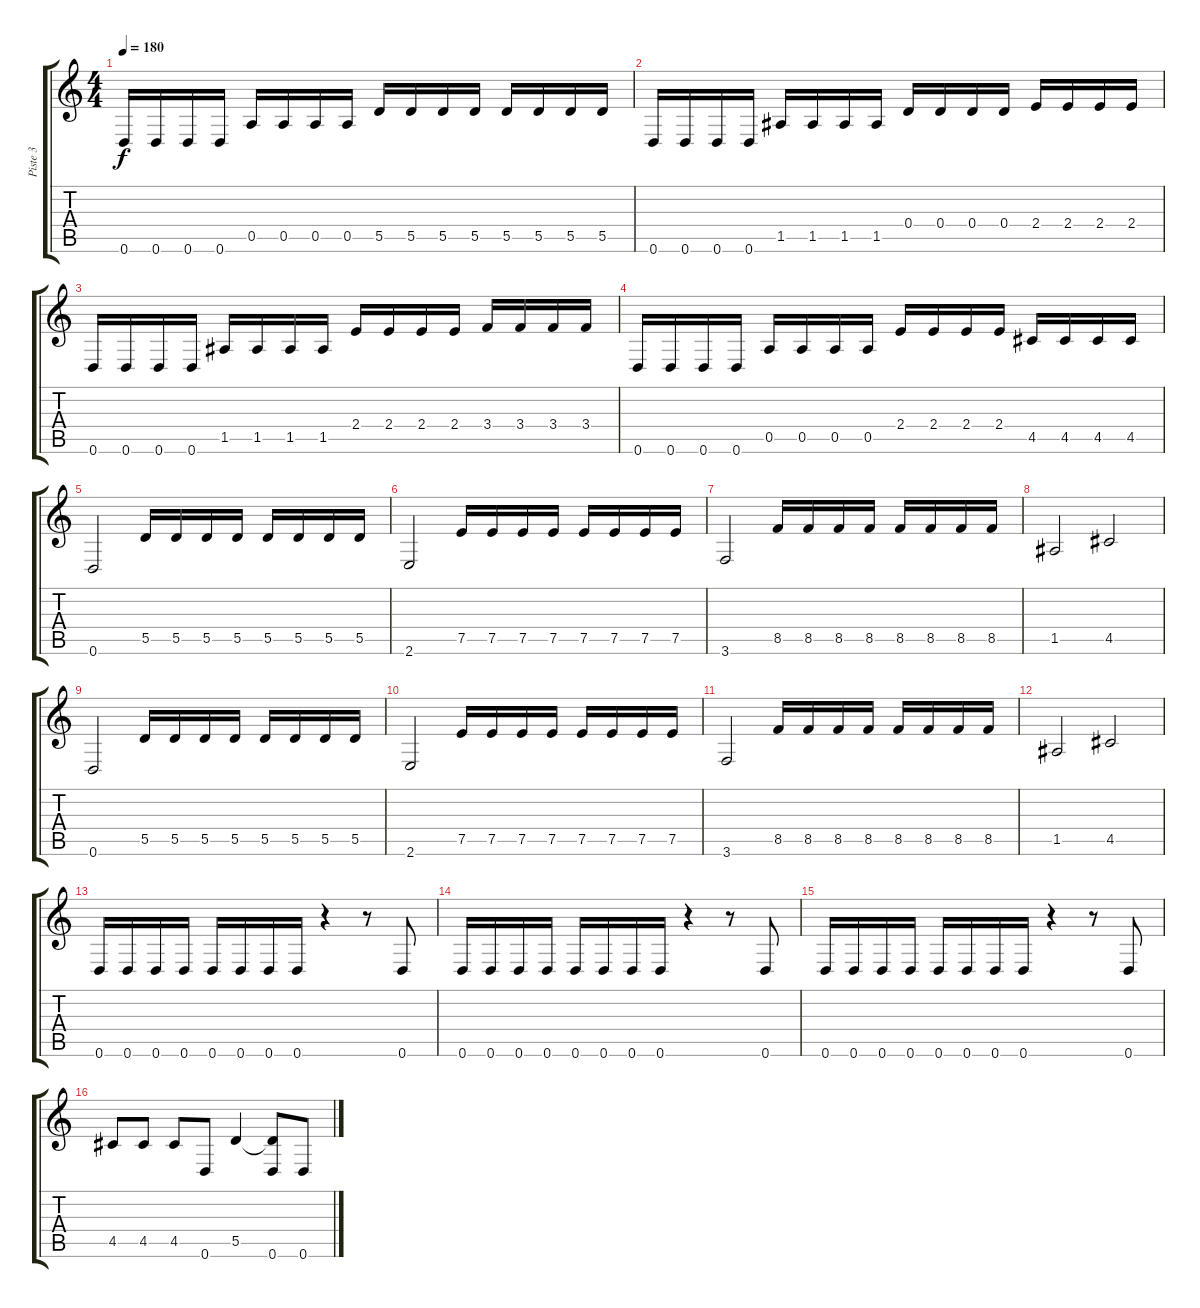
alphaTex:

\track ("Piste 3" "Piste 3") {instrument electricbassfinger}
\staff {score tabs}
\tuning (E4 B3 G3 D3 A2 D2) {hide}
\ts (4 4)
\tempo 180
\clef g2
\ks c
0.6.16{dy f} 0.6.16 0.6.16 0.6.16 0.5.16 0.5.16 0.5.16 0.5.16 5.5.16 5.5.16 5.5.16 5.5.16 5.5.16 5.5.16 5.5.16 5.5.16 |
0.6.16 0.6.16 0.6.16 0.6.16 1.5.16 1.5.16 1.5.16 1.5.16 0.4.16 0.4.16 0.4.16 0.4.16 2.4.16 2.4.16 2.4.16 2.4.16 |
0.6.16 0.6.16 0.6.16 0.6.16 1.5.16 1.5.16 1.5.16 1.5.16 2.4.16 2.4.16 2.4.16 2.4.16 3.4.16 3.4.16 3.4.16 3.4.16 |
0.6.16 0.6.16 0.6.16 0.6.16 0.5.16 0.5.16 0.5.16 0.5.16 2.4.16 2.4.16 2.4.16 2.4.16 4.5.16 4.5.16 4.5.16 4.5.16 |
0.6.2 5.5.16 5.5.16 5.5.16 5.5.16 5.5.16 5.5.16 5.5.16 5.5.16 |
2.6.2 7.5.16 7.5.16 7.5.16 7.5.16 7.5.16 7.5.16 7.5.16 7.5.16 |
3.6.2 8.5.16 8.5.16 8.5.16 8.5.16 8.5.16 8.5.16 8.5.16 8.5.16 |
1.5.2 4.5.2 |
0.6.2 5.5.16 5.5.16 5.5.16 5.5.16 5.5.16 5.5.16 5.5.16 5.5.16 |
2.6.2 7.5.16 7.5.16 7.5.16 7.5.16 7.5.16 7.5.16 7.5.16 7.5.16 |
3.6.2 8.5.16 8.5.16 8.5.16 8.5.16 8.5.16 8.5.16 8.5.16 8.5.16 |
1.5.2 4.5.2 |
0.6.16 0.6.16 0.6.16 0.6.16 0.6.16 0.6.16 0.6.16 0.6.16 r.4 r.8 0.6.8 |
0.6.16 0.6.16 0.6.16 0.6.16 0.6.16 0.6.16 0.6.16 0.6.16 r.4 r.8 0.6.8 |
0.6.16 0.6.16 0.6.16 0.6.16 0.6.16 0.6.16 0.6.16 0.6.16 r.4 r.8 0.6.8 |
4.5.8 4.5.8 4.5.8 0.6.8 5.5.4 (5.5{t} 0.6).8 0.6.8
